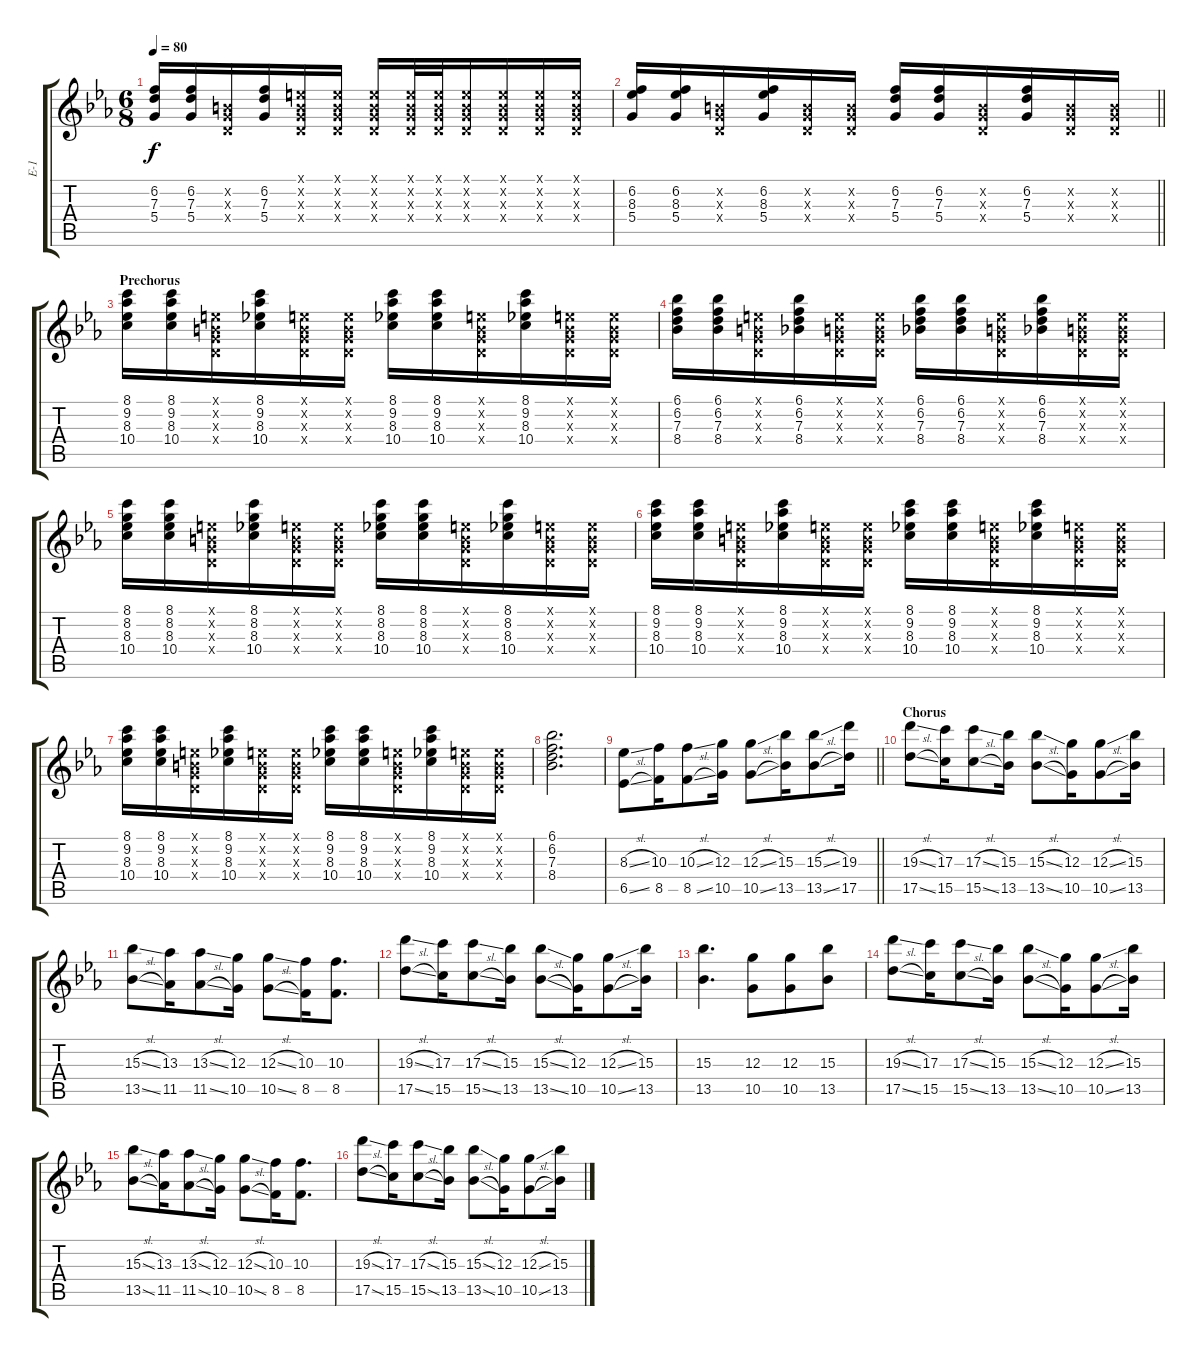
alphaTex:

\track ("E-1" "E-1") {instrument electricguitarclean}
\staff {score tabs}
\tuning (E4 B3 G3 D3 A2 E2) {hide}
\ts (6 8)
\tempo 80
\clef g2
\ks cminor
(6.2 7.3 5.4).16{dy f} (6.2 7.3 5.4).16 (0.2{x} 0.3{x} 0.4{x}).16 (6.2 7.3 5.4).16 (0.1{x} 0.2{x} 0.3{x} 0.4{x}).16 (0.1{x} 0.2{x} 0.3{x} 0.4{x}).16 (0.1{x} 0.2{x} 0.3{x} 0.4{x}).16 (0.1{x} 0.2{x} 0.3{x} 0.4{x}).32 (0.1{x} 0.2{x} 0.3{x} 0.4{x}).32 (0.1{x} 0.2{x} 0.3{x} 0.4{x}).16 (0.1{x} 0.2{x} 0.3{x} 0.4{x}).16 (0.1{x} 0.2{x} 0.3{x} 0.4{x}).16 (0.1{x} 0.2{x} 0.3{x} 0.4{x}).16 |
\barLineRight lightlight
(6.2 8.3 5.4).16 (6.2 8.3 5.4).16 (0.2{x} 0.3{x} 0.4{x}).16 (6.2 8.3 5.4).16 (0.2{x} 0.3{x} 0.4{x}).16 (0.2{x} 0.3{x} 0.4{x}).16 (6.2 7.3 5.4).16 (6.2 7.3 5.4).16 (0.2{x} 0.3{x} 0.4{x}).16 (6.2 7.3 5.4).16 (0.2{x} 0.3{x} 0.4{x}).16 (0.2{x} 0.3{x} 0.4{x}).16 |
\section ("" "Prechorus")
(8.1 9.2 8.3 10.4).16 (8.1 9.2 8.3 10.4).16 (0.1{x} 0.2{x} 0.3{x} 0.4{x}).16 (8.1 9.2 8.3 10.4).16 (0.1{x} 0.2{x} 0.3{x} 0.4{x}).16 (0.1{x} 0.2{x} 0.3{x} 0.4{x}).16 (8.1 9.2 8.3 10.4).16 (8.1 9.2 8.3 10.4).16 (0.1{x} 0.2{x} 0.3{x} 0.4{x}).16 (8.1 9.2 8.3 10.4).16 (0.1{x} 0.2{x} 0.3{x} 0.4{x}).16 (0.1{x} 0.2{x} 0.3{x} 0.4{x}).16 |
(6.1 6.2 7.3 8.4).16 (6.1 6.2 7.3 8.4).16 (0.1{x} 0.2{x} 0.3{x} 0.4{x}).16 (6.1 6.2 7.3 8.4).16 (0.1{x} 0.2{x} 0.3{x} 0.4{x}).16 (0.1{x} 0.2{x} 0.3{x} 0.4{x}).16 (6.1 6.2 7.3 8.4).16 (6.1 6.2 7.3 8.4).16 (0.1{x} 0.2{x} 0.3{x} 0.4{x}).16 (6.1 6.2 7.3 8.4).16 (0.1{x} 0.2{x} 0.3{x} 0.4{x}).16 (0.1{x} 0.2{x} 0.3{x} 0.4{x}).16 |
(8.1 8.2 8.3 10.4).16 (8.1 8.2 8.3 10.4).16 (0.1{x} 0.2{x} 0.3{x} 0.4{x}).16 (8.1 8.2 8.3 10.4).16 (0.1{x} 0.2{x} 0.3{x} 0.4{x}).16 (0.1{x} 0.2{x} 0.3{x} 0.4{x}).16 (8.1 8.2 8.3 10.4).16 (8.1 8.2 8.3 10.4).16 (0.1{x} 0.2{x} 0.3{x} 0.4{x}).16 (8.1 8.2 8.3 10.4).16 (0.1{x} 0.2{x} 0.3{x} 0.4{x}).16 (0.1{x} 0.2{x} 0.3{x} 0.4{x}).16 |
(8.1 9.2 8.3 10.4).16 (8.1 9.2 8.3 10.4).16 (0.1{x} 0.2{x} 0.3{x} 0.4{x}).16 (8.1 9.2 8.3 10.4).16 (0.1{x} 0.2{x} 0.3{x} 0.4{x}).16 (0.1{x} 0.2{x} 0.3{x} 0.4{x}).16 (8.1 9.2 8.3 10.4).16 (8.1 9.2 8.3 10.4).16 (0.1{x} 0.2{x} 0.3{x} 0.4{x}).16 (8.1 9.2 8.3 10.4).16 (0.1{x} 0.2{x} 0.3{x} 0.4{x}).16 (0.1{x} 0.2{x} 0.3{x} 0.4{x}).16 |
(8.1 9.2 8.3 10.4).16 (8.1 9.2 8.3 10.4).16 (0.1{x} 0.2{x} 0.3{x} 0.4{x}).16 (8.1 9.2 8.3 10.4).16 (0.1{x} 0.2{x} 0.3{x} 0.4{x}).16 (0.1{x} 0.2{x} 0.3{x} 0.4{x}).16 (8.1 9.2 8.3 10.4).16 (8.1 9.2 8.3 10.4).16 (0.1{x} 0.2{x} 0.3{x} 0.4{x}).16 (8.1 9.2 8.3 10.4).16 (0.1{x} 0.2{x} 0.3{x} 0.4{x}).16 (0.1{x} 0.2{x} 0.3{x} 0.4{x}).16 |
(6.1 6.2 7.3 8.4).2{d} |
\barLineRight lightlight
(8.3{sl} 6.5{sl}).8{instrument distortionguitar} (10.3 8.5).16 (10.3{sl} 8.5{sl}).8 (12.3 10.5).16 (12.3{sl} 10.5{sl}).8 (15.3 13.5).16 (15.3{sl} 13.5{sl}).8 (19.3 17.5).16 |
\section ("" "Chorus")
(19.3{sl} 17.5{sl}).8 (17.3 15.5).16 (17.3{sl} 15.5{sl}).8 (15.3 13.5).16 (15.3{sl} 13.5{sl}).8 (12.3 10.5).16 (12.3{sl} 10.5{sl}).8 (15.3 13.5).16 |
(15.3{sl} 13.5{sl}).8 (13.3 11.5).16 (13.3{sl} 11.5{sl}).8 (12.3 10.5).16 (12.3{sl} 10.5{sl}).8 (10.3 8.5).16 (10.3 8.5).8{d} |
(19.3{sl} 17.5{sl}).8 (17.3 15.5).16 (17.3{sl} 15.5{sl}).8 (15.3 13.5).16 (15.3{sl} 13.5{sl}).8 (12.3 10.5).16 (12.3{sl} 10.5{sl}).8 (15.3 13.5).16 |
(15.3 13.5).4{d} (12.3 10.5).8 (12.3 10.5).8 (15.3 13.5).8 |
(19.3{sl} 17.5{sl}).8 (17.3 15.5).16 (17.3{sl} 15.5{sl}).8 (15.3 13.5).16 (15.3{sl} 13.5{sl}).8 (12.3 10.5).16 (12.3{sl} 10.5{sl}).8 (15.3 13.5).16 |
(15.3{sl} 13.5{sl}).8 (13.3 11.5).16 (13.3{sl} 11.5{sl}).8 (12.3 10.5).16 (12.3{sl} 10.5{sl}).8 (10.3 8.5).16 (10.3 8.5).8{d} |
(19.3{sl} 17.5{sl}).8 (17.3 15.5).16 (17.3{sl} 15.5{sl}).8 (15.3 13.5).16 (15.3{sl} 13.5{sl}).8 (12.3 10.5).16 (12.3{sl} 10.5{sl}).8 (15.3 13.5).16
